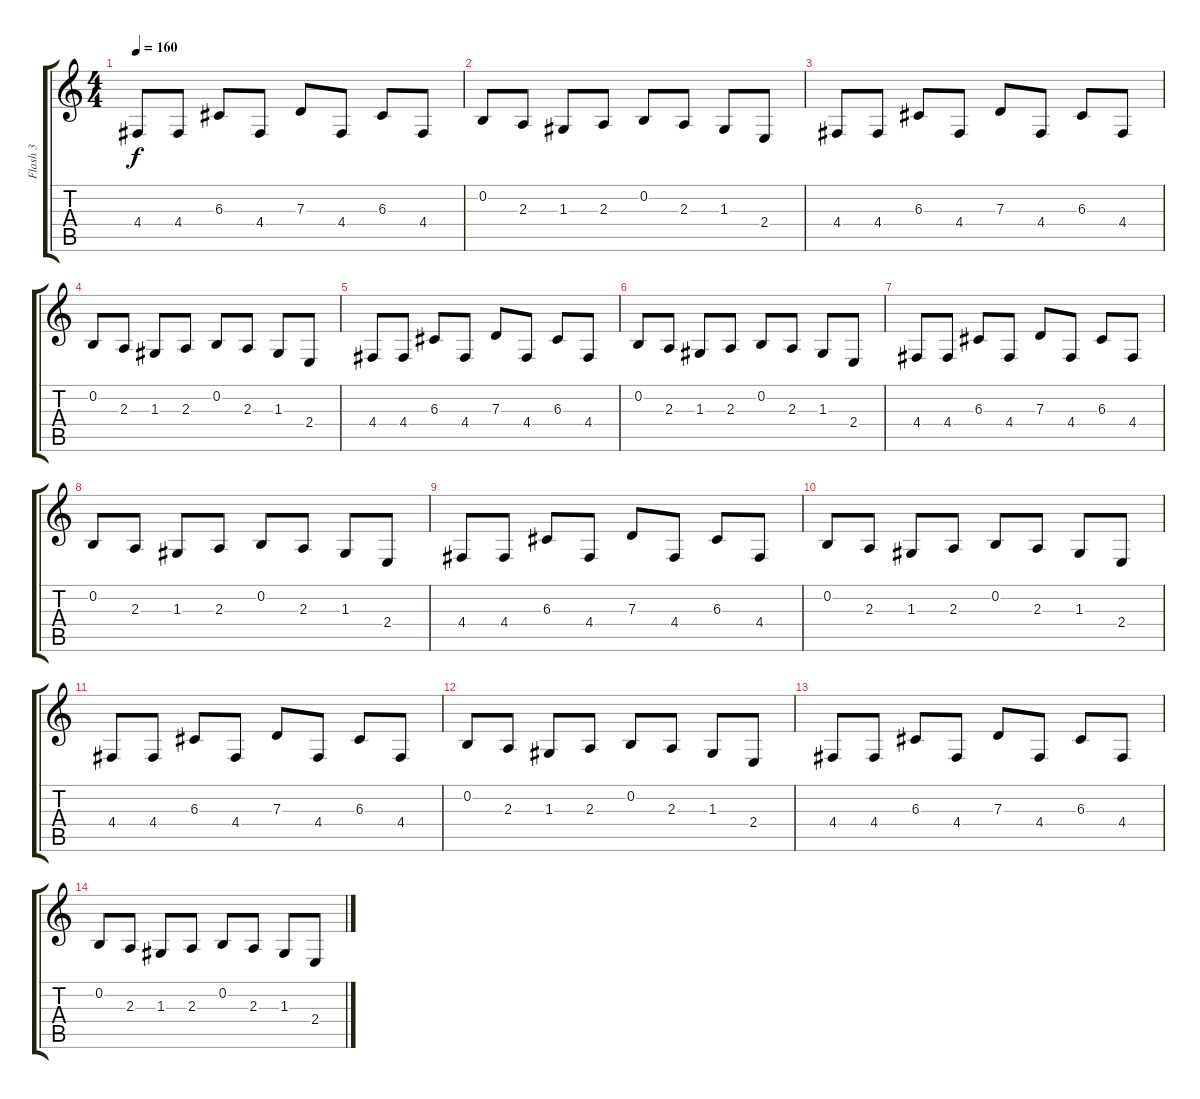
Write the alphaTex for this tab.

\track ("Flash 3" "Flash 3") {instrument fx8scifi}
\staff {score tabs}
\tuning (E4 B3 G3 D3 A2 E2) {hide}
\ts (4 4)
\tempo 160
\clef g2
\ks c
4.4.8{dy f} 4.4.8 6.3.8 4.4.8 7.3.8 4.4.8 6.3.8 4.4.8 |
0.2.8 2.3.8 1.3.8 2.3.8 0.2.8 2.3.8 1.3.8 2.4.8 |
4.4.8 4.4.8 6.3.8 4.4.8 7.3.8 4.4.8 6.3.8 4.4.8 |
0.2.8 2.3.8 1.3.8 2.3.8 0.2.8 2.3.8 1.3.8 2.4.8 |
4.4.8 4.4.8 6.3.8 4.4.8 7.3.8 4.4.8 6.3.8 4.4.8 |
0.2.8 2.3.8 1.3.8 2.3.8 0.2.8 2.3.8 1.3.8 2.4.8 |
4.4.8 4.4.8 6.3.8 4.4.8 7.3.8 4.4.8 6.3.8 4.4.8 |
0.2.8 2.3.8 1.3.8 2.3.8 0.2.8 2.3.8 1.3.8 2.4.8 |
4.4.8 4.4.8 6.3.8 4.4.8 7.3.8 4.4.8 6.3.8 4.4.8 |
0.2.8 2.3.8 1.3.8 2.3.8 0.2.8 2.3.8 1.3.8 2.4.8 |
4.4.8 4.4.8 6.3.8 4.4.8 7.3.8 4.4.8 6.3.8 4.4.8 |
0.2.8 2.3.8 1.3.8 2.3.8 0.2.8 2.3.8 1.3.8 2.4.8 |
4.4.8 4.4.8 6.3.8 4.4.8 7.3.8 4.4.8 6.3.8 4.4.8 |
0.2.8 2.3.8 1.3.8 2.3.8 0.2.8 2.3.8 1.3.8 2.4.8
